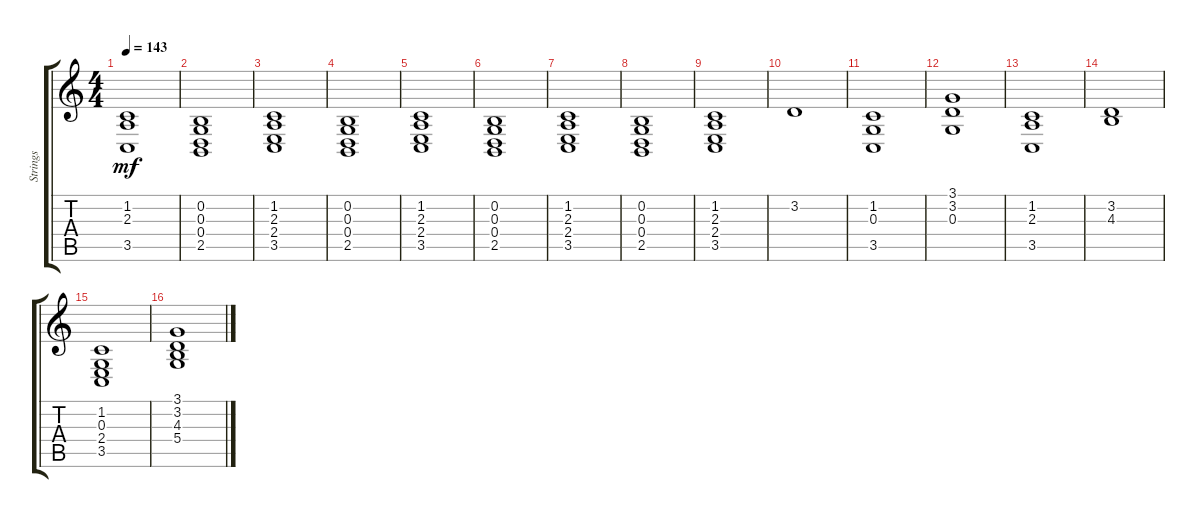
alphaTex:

\track ("Strings" "Strings") {instrument stringensemble1}
\staff {score tabs}
\tuning (E4 B3 G3 D3 A2 E2) {hide}
\ts (4 4)
\tempo 143
\clef g2
\ks c
(1.2 2.3 3.5).1{dy mf} |
(0.2 0.3 0.4 2.5).1 |
(1.2 2.3 2.4 3.5).1 |
(0.2 0.3 0.4 2.5).1 |
(1.2 2.3 2.4 3.5).1 |
(0.2 0.3 0.4 2.5).1 |
(1.2 2.3 2.4 3.5).1 |
(0.2 0.3 0.4 2.5).1 |
(1.2 2.3 2.4 3.5).1 |
3.2.1 |
(1.2 0.3 3.5).1 |
(3.1 3.2 0.3).1 |
(1.2 2.3 3.5).1 |
(3.2 4.3).1 |
(1.2 0.3 2.4 3.5).1 |
(3.1 3.2 4.3 5.4).1
